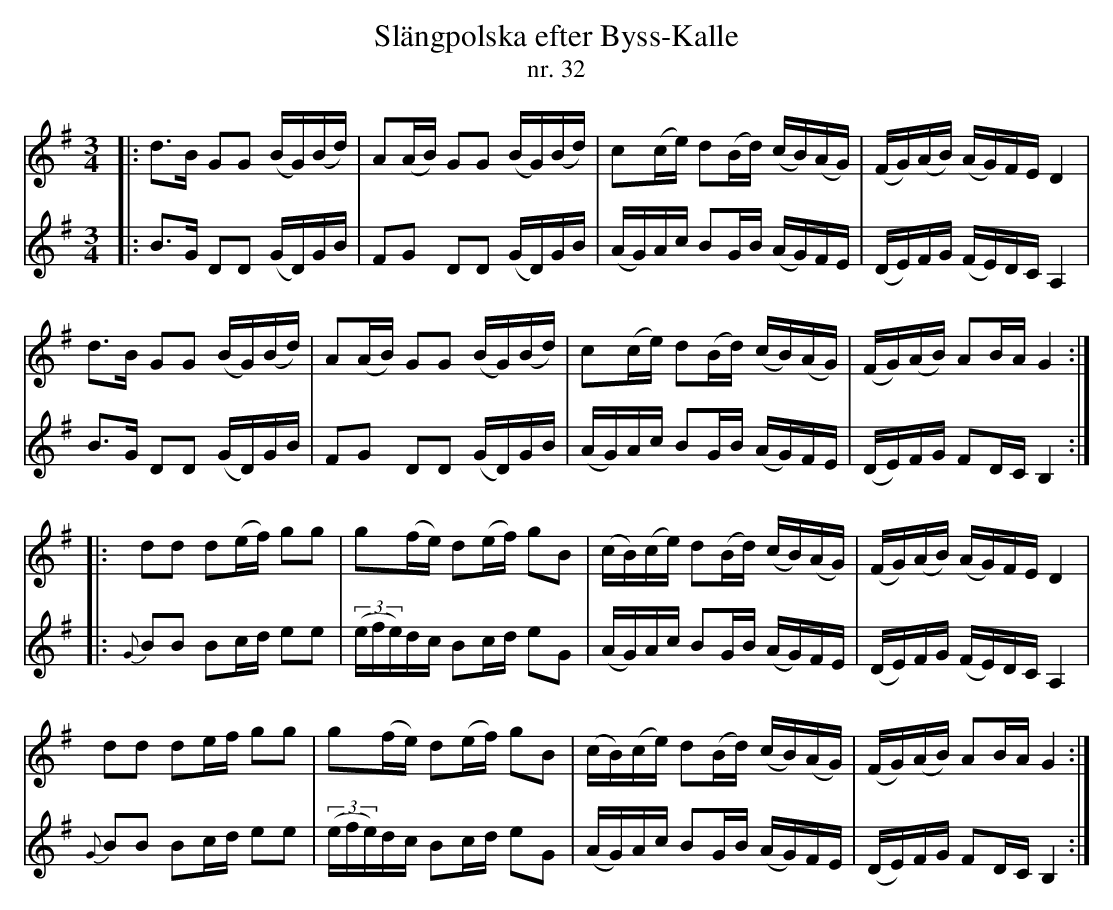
X:1
T: Slängpolska efter Byss-Kalle
T: nr. 32
M: 3/4
L: 1/16
K: G
V: 1
|: d2>B2 G2G2 (BG)(Bd) | A2(AB) G2G2 (BG)(Bd) | c2(ce) d2(Bd) (cB)(AG) | (FG)(AB) (AG)FE D4 |
d2>B2 G2G2 (BG)(Bd) | A2(AB) G2G2 (BG)(Bd) | c2(ce) d2(Bd) (cB)(AG) | (FG)(AB) A2BA G4 :|
|: d2d2 d2(ef) g2g2 | g2(fe) d2(ef) g2B2 | (cB)(ce) d2(Bd) (cB)(AG) | (FG)(AB) (AG)FE D4 |
d2d2 d2ef g2g2 | g2(fe) d2(ef) g2B2 | (cB)(ce) d2(Bd) (cB)(AG) | (FG)(AB) A2BA G4 :|
V: 2
|: B2>G2 D2D2 (GD)GB | F2G2 D2D2 (GD)GB | (AG)Ac B2GB (AG)FE | (DE)FG (FE)DC A,4 |
B2>G2 D2D2 (GD)GB | F2G2 D2D2 (GD)GB | (AG)Ac B2GB (AG)FE | (DE)FG F2DC B,4 :|
|: {G}B2B2 B2cd e2e2 | ((3efe)dc B2cd e2G2 | (AG)Ac B2GB (AG)FE | (DE)FG (FE)DC A,4 |
{G}B2B2 B2cd e2e2 | ((3efe)dc B2cd e2G2 | (AG)Ac B2GB (AG)FE | (DE)FG F2DC B,4 :|
